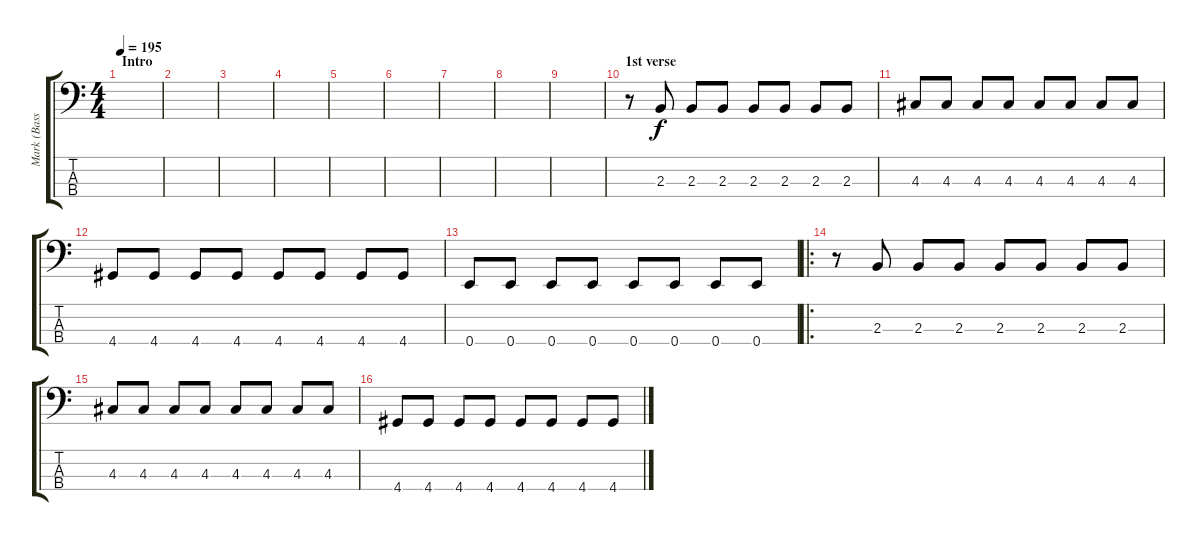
\track ("Mark (Bass)" "Mark (Bass") {instrument electricbasspick}
\staff {score tabs}
\tuning (G2 D2 A1 E1) {hide}
\ts (4 4)
\section ("" "Intro")
\tempo 195
\clef f4
\ks c
|
|
|
|
|
|
|
|
|
\section ("" "1st verse")
r.8 2.3.8 2.3.8 2.3.8 2.3.8 2.3.8 2.3.8 2.3.8 |
4.3.8 4.3.8 4.3.8 4.3.8 4.3.8 4.3.8 4.3.8 4.3.8 |
4.4.8 4.4.8 4.4.8 4.4.8 4.4.8 4.4.8 4.4.8 4.4.8 |
0.4.8 0.4.8 0.4.8 0.4.8 0.4.8 0.4.8 0.4.8 0.4.8 |
\ro
r.8 2.3.8 2.3.8 2.3.8 2.3.8 2.3.8 2.3.8 2.3.8 |
4.3.8 4.3.8 4.3.8 4.3.8 4.3.8 4.3.8 4.3.8 4.3.8 |
4.4.8 4.4.8 4.4.8 4.4.8 4.4.8 4.4.8 4.4.8 4.4.8
